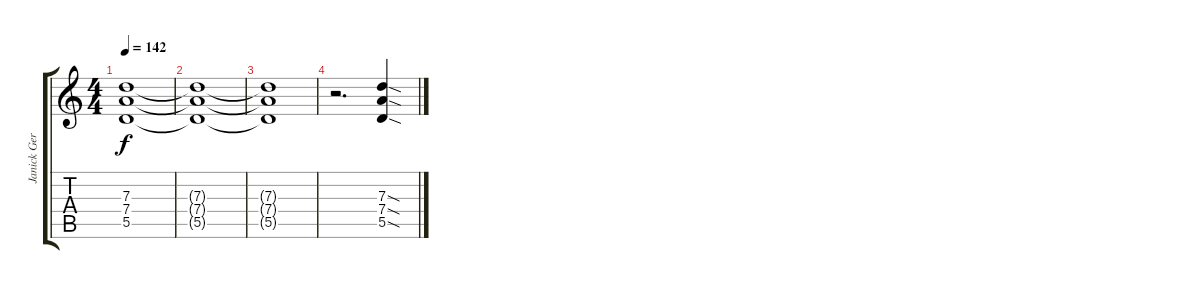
\track ("Janick Gers" "Janick Ger") {instrument distortionguitar}
\staff {score tabs}
\tuning (E4 B3 G3 D3 A2 E2) {hide}
\ts (4 4)
\tempo 142
\clef g2
\ks c
(7.3{t} 7.4{t} 5.5{t}).1{dy f} |
(7.3{t} 7.4{t} 5.5{t}).1 |
(7.3{t} 7.4{t} 5.5{t}).1 |
r.2{d} (7.3{sod} 7.4{sod} 5.5{sod}).4
